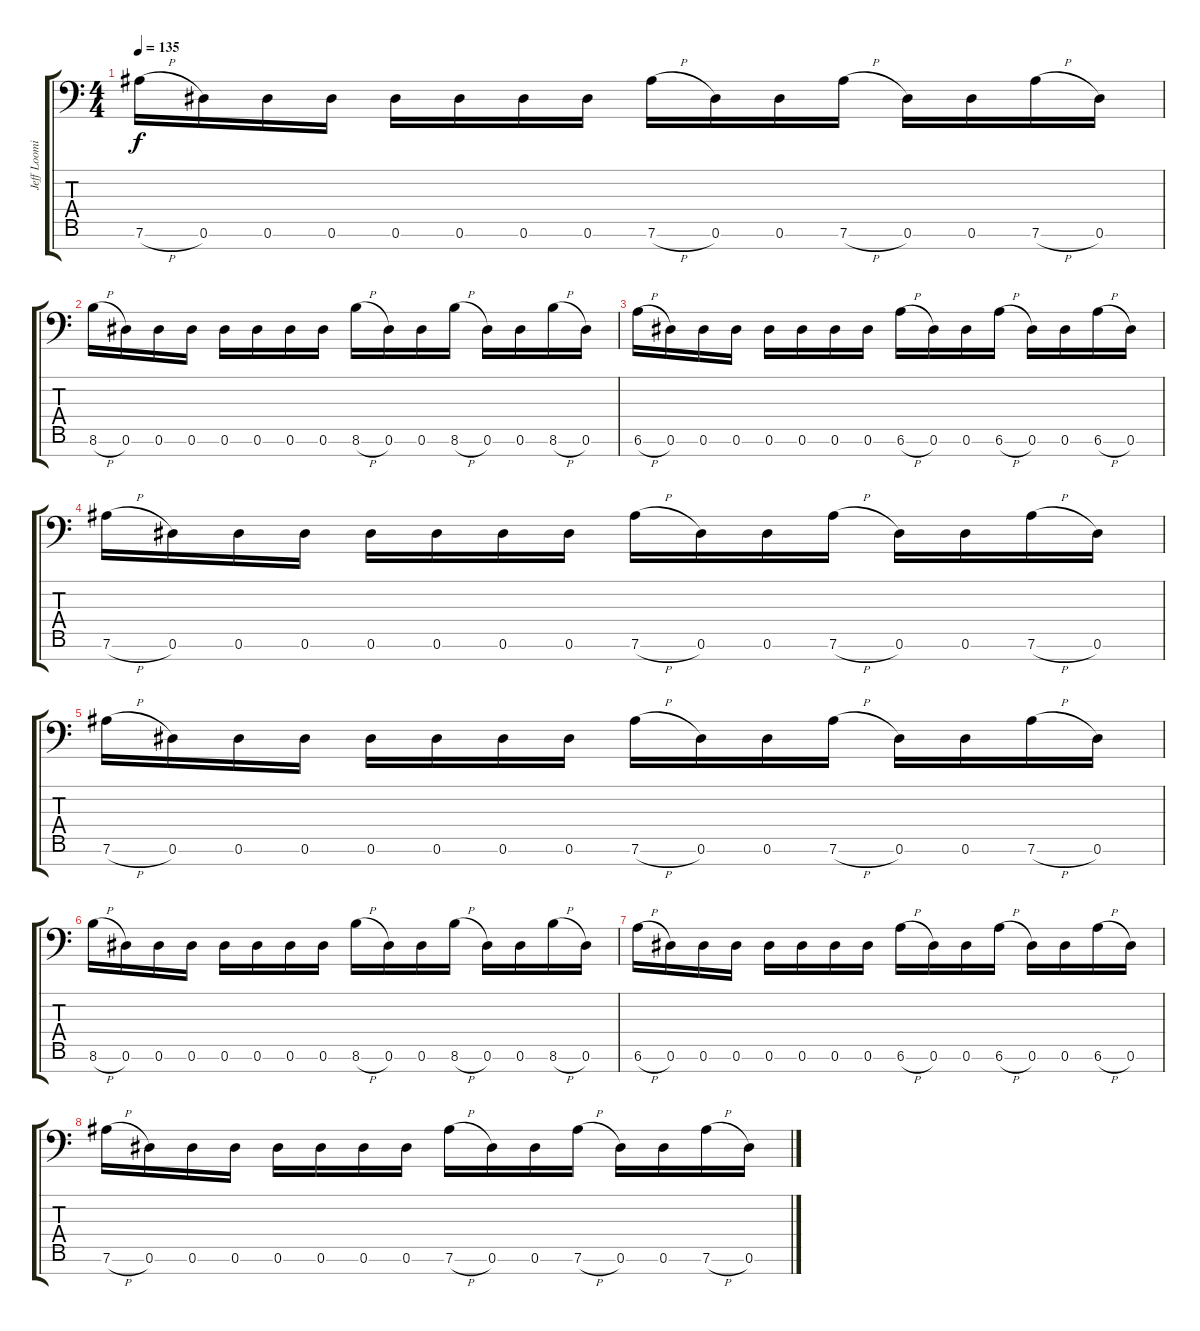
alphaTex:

\track ("Jeff Loomis" "Jeff Loomi") {instrument distortionguitar}
\staff {score tabs}
\tuning (Eb4 Bb3 Gb3 Db3 Ab2 Eb2 Bb1) {hide}
\ts (4 4)
\tempo 135
\clef f4
\ks c
7.6{h}.16{dy f} 0.6.16 0.6.16 0.6.16 0.6.16 0.6.16 0.6.16 0.6.16 7.6{h}.16 0.6.16 0.6.16 7.6{h}.16 0.6.16 0.6.16 7.6{h}.16 0.6.16 |
8.6{h}.16 0.6.16 0.6.16 0.6.16 0.6.16 0.6.16 0.6.16 0.6.16 8.6{h}.16 0.6.16 0.6.16 8.6{h}.16 0.6.16 0.6.16 8.6{h}.16 0.6.16 |
6.6{h}.16 0.6.16 0.6.16 0.6.16 0.6.16 0.6.16 0.6.16 0.6.16 6.6{h}.16 0.6.16 0.6.16 6.6{h}.16 0.6.16 0.6.16 6.6{h}.16 0.6.16 |
7.6{h}.16 0.6.16 0.6.16 0.6.16 0.6.16 0.6.16 0.6.16 0.6.16 7.6{h}.16 0.6.16 0.6.16 7.6{h}.16 0.6.16 0.6.16 7.6{h}.16 0.6.16 |
7.6{h}.16 0.6.16 0.6.16 0.6.16 0.6.16 0.6.16 0.6.16 0.6.16 7.6{h}.16 0.6.16 0.6.16 7.6{h}.16 0.6.16 0.6.16 7.6{h}.16 0.6.16 |
8.6{h}.16 0.6.16 0.6.16 0.6.16 0.6.16 0.6.16 0.6.16 0.6.16 8.6{h}.16 0.6.16 0.6.16 8.6{h}.16 0.6.16 0.6.16 8.6{h}.16 0.6.16 |
6.6{h}.16 0.6.16 0.6.16 0.6.16 0.6.16 0.6.16 0.6.16 0.6.16 6.6{h}.16 0.6.16 0.6.16 6.6{h}.16 0.6.16 0.6.16 6.6{h}.16 0.6.16 |
7.6{h}.16 0.6.16 0.6.16 0.6.16 0.6.16 0.6.16 0.6.16 0.6.16 7.6{h}.16 0.6.16 0.6.16 7.6{h}.16 0.6.16 0.6.16 7.6{h}.16 0.6.16
